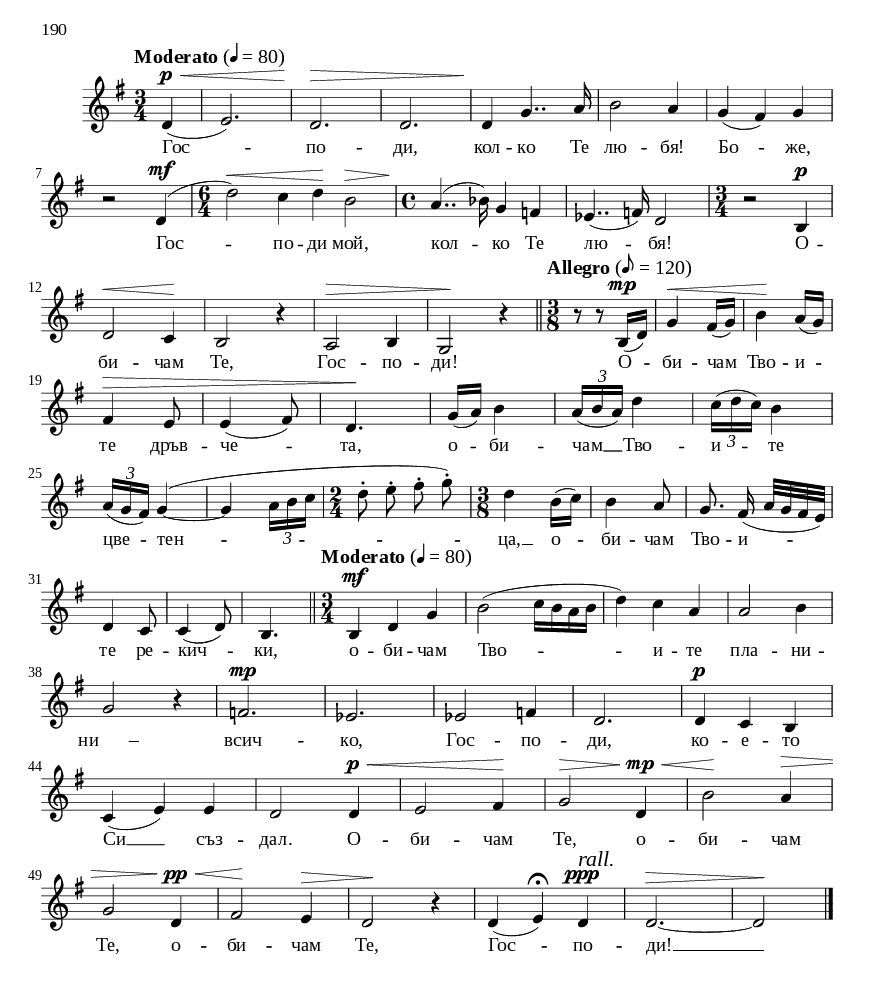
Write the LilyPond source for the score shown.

\version "2.24.4"

% include paper part and global functions
\include "include/globals.ily"

\bookpart {
  \label #'ref210
  \tocItem \markup "Господи, колко Те обичам"
  \include "include/bookpart-paper.ily"
  \paper {
      print-first-page-number = ##t
      bookpart-level-page-numbering = ##t
  print-page-number = ##t
      first-page-number = #190
}
\score {
    \include "include/score-layout.ily"

    \new Voice \absolute {
      \clef treble
      \key g \major
      \time 3/4
      \tempoFunc "Moderato" 4 "80"
      \autoBeamOff
      \partial 4
      d'4^\p^\< ( | % 2
      e'2. ) | % 3
      d'2. ^\! ^\> | % 4
      d'2. | % 5
      d'4 ^\! g'4.. a'16 | % 6
      b'2 a'4 | % 7
      g'4 ( fis'4 ) g'4 | \break  % 8
      r2 d'4 ( ^\mf | % 9
      \time 6/4  | % 9
      d''2 ) ^\<  c''4  d''4 ^\!  b'2
      ^\> |
      \time 4/4  |
      a'4.. ( ^\!  bes'16 ) g'4 f'4 | % 11
      es'4.. ( f'16 ) d'2 | % 12
      \time 3/4  | % 12
      r2 b4 ^\p | \break % 13
      d'2 ^\< c'4 ^\!  | % 14
      b2 r4 | % 15
      \once \override Hairpin.to-barline = ##f
      a2 ^\> b4 | % 16
      g2 ^\! r4 \bar "||"
      \time 3/8 \tempoFunc "Allegro" 8 "120" | % 17
      r8 r8 b16 ( [ ^\mp d'16 ) ] | % 18
      \once \override Hairpin.to-barline = ##f
      g'4 ^\< fis'16 ( [ g'16 ) ] | % 19
      b'4 ^\! a'16 ( [ g'16 ) ] | \break
      \once \override Hairpin.to-barline = ##f
      fis'4 ^\> e'8  | % 21
      e'4 ( fis'8 ) | % 22
      d'4. ^\! | % 23
      g'16 ( [ a'16 ) ]
      b'4 | % 24
      \once \omit TupletBracket
      \times 2/3  {
        a'16 ( [ b'16 a'16 ) ]
      }
      d''4 | \once \omit TupletBracket
      \times 2/3  {
        c''16 ( [  d''16  c''16 ) ]
      }
      b'4  |\break \once \omit TupletBracket
      \times 2/3  {
        a'16 ( [ g'16 fis'16 ) ]
      } g'4 ( ~
      |
      g'4 \times 2/3  { a'16 [b'16 c''16] }| % 28
      \time 2/4 d''8 -.   e''8 -.  fis''8 -.
      g''8 -.) | \time 3/8 d''4
      b'16 ( [  c''16 ) ] |
      b'4  a'8 | % 31
      g'8.  fis'16 ( a'32 [ g'32
      fis'32 e'32 ) ] | \break % 32
      d'4 c'8  | % 33
      c'4 ( d'8 ) | % 34
      b4. \bar "||"
      \time 3/4  | % 35
      \tempoFunc "Moderato" 4 "80"
      b4 ^\mf
      d'4 g'4 | % 36
      b'2 (  c''16 [  b'16  a'16
      b'16 ] | % 37
      d''4 )  c''4 a'4 | % 38
      a'2  b'4 \break | % 39

      g'2 r4 |
      f'2. ^\mp | % 41
      es'2. | % 42
      es'2 f'4 | % 43
      d'2. | % 44
      d'4 ^\p c'4 b4 \break | % 45
      c'4 ( e'4 ) e'4 | % 46
      d'2 d'4 ^\p ^\< | % 47
      e'2 fis'4 ^\! | % 48
      \override Hairpin.to-barline = ##f
      g'2 ^\> d'4 ^\mp ^\!

      ^\<  | % 49
      b'2 ^\! a'4 ^\> \break |
      g'2 d'4 ^\! ^\pp  ^\< | % 51
      fis'2  ^\! e'4 ^\> | % 52
      d'2 ^\! r4 | % 53
      d'4 ( e'4 ) ^\fermata d'4
      ^\markup{
        \huge \italic
        {rall.}
      }
      ^\ppp | % 54
      d'2. ~ ^\> | % 55
      d'2 ^\! \bar "|."
    }

    \addlyrics {
      Гос -- по --
      ди, кол -- ко Те лю -- бя! Бо -- же, Гос -- по
      -- ди мой, кол -- ко Те лю -- бя! О -- би -- чам
      Те, Гос -- по -- ди! О -- би -- чам Тво -- и --
      те дръв -- че -- та, о -- би -- чам __ Тво -- и --
      те цве -- тен -- ца, __ о -- би
      -- чам Тво -- и -- те ре -- кич -- ки, о -- би --
      чам Тво -- и -- те  пла -- ни -- "ни      –" всич -- ко,
      Гос -- по -- ди, ко -- е -- то Си __ съз -- дал. О
      -- би -- чам Те, о -- би -- чам Те, о -- би --
      чам Те, Гос -- по -- ди! __}

      \header {
        title = \titleFunc #'ref_desc_15 "Господи, колко Те обичам" "Gospodi, kolko Te običam"
      }

      \midi{}

    } % score

  } % bookpart

  % Più mosso
  %
